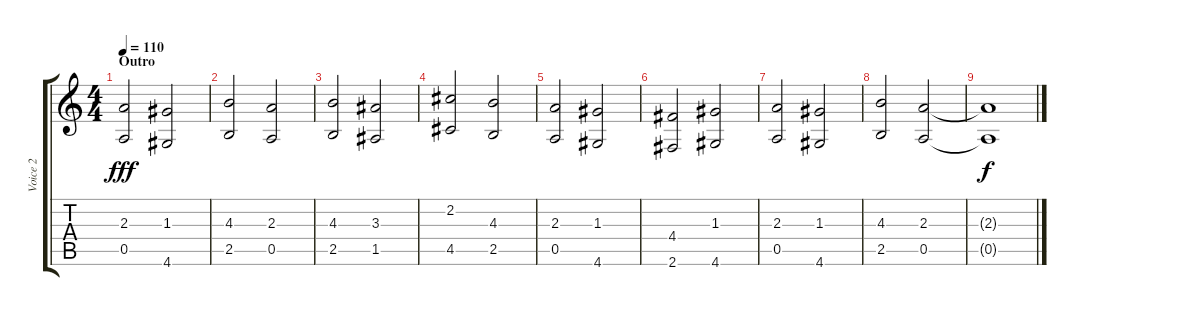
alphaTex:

\track ("Voice 2" "Voice 2") {instrument electricguitarmuted}
\staff {score tabs}
\tuning (E4 B3 G3 D3 A2 E2) {hide}
\ts (4 4)
\section ("" "Outro")
\tempo 110
\clef g2
\ks c
(2.3 0.5).2{dy fff} (1.3 4.6).2 |
(4.3 2.5).2 (2.3 0.5).2 |
(4.3 2.5).2 (3.3 1.5).2 |
(2.2 4.5).2 (4.3 2.5).2 |
(2.3 0.5).2 (1.3 4.6).2 |
(4.4 2.6).2 (1.3 4.6).2 |
(2.3 0.5).2 (1.3 4.6).2 |
(4.3 2.5).2 (2.3 0.5).2 |
(2.3{t} 0.5{t}).1{dy f}
